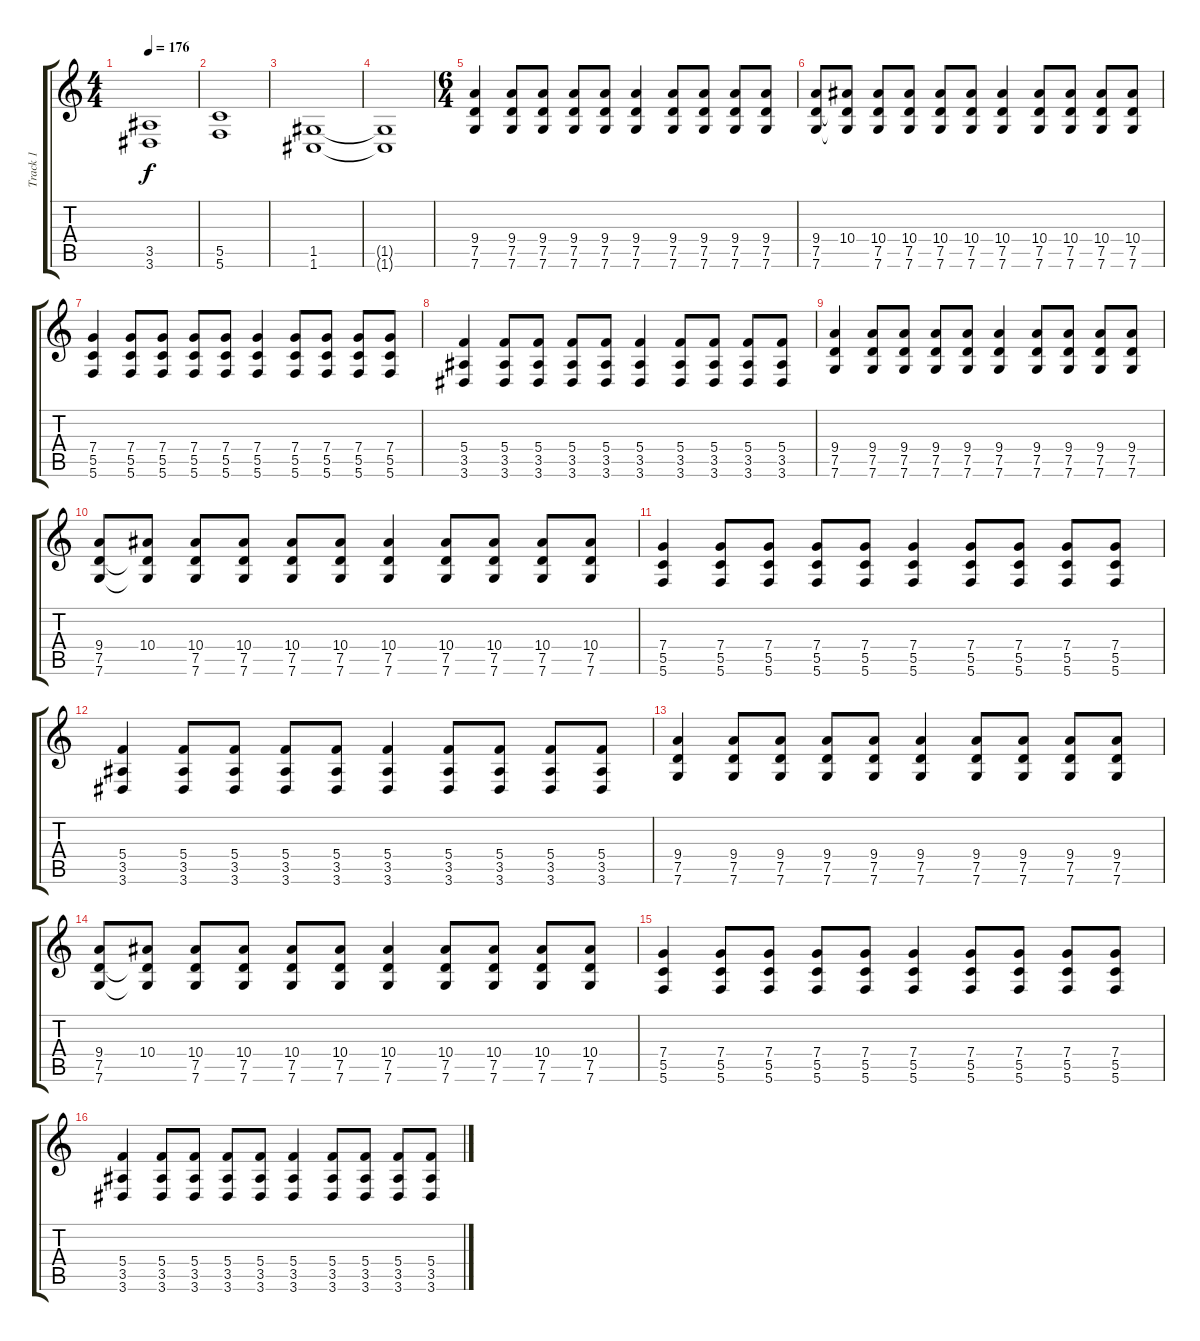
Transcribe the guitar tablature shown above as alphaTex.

\track ("Track 1" "Track 1") {instrument distortionguitar}
\staff {score tabs}
\tuning (D4 A3 F3 C3 G2 C2) {hide}
\ts (4 4)
\tempo 176
\clef g2
\ks c
(3.5 3.6).1{dy f} |
(5.5 5.6).1 |
(1.5 1.6).1 |
(1.5{t} 1.6{t}).1 |
\ts (6 4)
(9.4 7.5 7.6).4 (9.4 7.5 7.6).8 (9.4 7.5 7.6).8 (9.4 7.5 7.6).8 (9.4 7.5 7.6).8 (9.4 7.5 7.6).4 (9.4 7.5 7.6).8 (9.4 7.5 7.6).8 (9.4 7.5 7.6).8 (9.4 7.5 7.6).8 |
(9.4 7.5 7.6).8 (10.4 7.5{t} 7.6{t}).8 (10.4 7.5 7.6).8 (10.4 7.5 7.6).8 (10.4 7.5 7.6).8 (10.4 7.5 7.6).8 (10.4 7.5 7.6).4 (10.4 7.5 7.6).8 (10.4 7.5 7.6).8 (10.4 7.5 7.6).8 (10.4 7.5 7.6).8 |
(7.4 5.5 5.6).4 (7.4 5.5 5.6).8 (7.4 5.5 5.6).8 (7.4 5.5 5.6).8 (7.4 5.5 5.6).8 (7.4 5.5 5.6).4 (7.4 5.5 5.6).8 (7.4 5.5 5.6).8 (7.4 5.5 5.6).8 (7.4 5.5 5.6).8 |
(5.4 3.5 3.6).4 (5.4 3.5 3.6).8 (5.4 3.5 3.6).8 (5.4 3.5 3.6).8 (5.4 3.5 3.6).8 (5.4 3.5 3.6).4 (5.4 3.5 3.6).8 (5.4 3.5 3.6).8 (5.4 3.5 3.6).8 (5.4 3.5 3.6).8 |
(9.4 7.5 7.6).4 (9.4 7.5 7.6).8 (9.4 7.5 7.6).8 (9.4 7.5 7.6).8 (9.4 7.5 7.6).8 (9.4 7.5 7.6).4 (9.4 7.5 7.6).8 (9.4 7.5 7.6).8 (9.4 7.5 7.6).8 (9.4 7.5 7.6).8 |
(9.4 7.5 7.6).8 (10.4 7.5{t} 7.6{t}).8 (10.4 7.5 7.6).8 (10.4 7.5 7.6).8 (10.4 7.5 7.6).8 (10.4 7.5 7.6).8 (10.4 7.5 7.6).4 (10.4 7.5 7.6).8 (10.4 7.5 7.6).8 (10.4 7.5 7.6).8 (10.4 7.5 7.6).8 |
(7.4 5.5 5.6).4 (7.4 5.5 5.6).8 (7.4 5.5 5.6).8 (7.4 5.5 5.6).8 (7.4 5.5 5.6).8 (7.4 5.5 5.6).4 (7.4 5.5 5.6).8 (7.4 5.5 5.6).8 (7.4 5.5 5.6).8 (7.4 5.5 5.6).8 |
(5.4 3.5 3.6).4 (5.4 3.5 3.6).8 (5.4 3.5 3.6).8 (5.4 3.5 3.6).8 (5.4 3.5 3.6).8 (5.4 3.5 3.6).4 (5.4 3.5 3.6).8 (5.4 3.5 3.6).8 (5.4 3.5 3.6).8 (5.4 3.5 3.6).8 |
(9.4 7.5 7.6).4 (9.4 7.5 7.6).8 (9.4 7.5 7.6).8 (9.4 7.5 7.6).8 (9.4 7.5 7.6).8 (9.4 7.5 7.6).4 (9.4 7.5 7.6).8 (9.4 7.5 7.6).8 (9.4 7.5 7.6).8 (9.4 7.5 7.6).8 |
(9.4 7.5 7.6).8 (10.4 7.5{t} 7.6{t}).8 (10.4 7.5 7.6).8 (10.4 7.5 7.6).8 (10.4 7.5 7.6).8 (10.4 7.5 7.6).8 (10.4 7.5 7.6).4 (10.4 7.5 7.6).8 (10.4 7.5 7.6).8 (10.4 7.5 7.6).8 (10.4 7.5 7.6).8 |
(7.4 5.5 5.6).4 (7.4 5.5 5.6).8 (7.4 5.5 5.6).8 (7.4 5.5 5.6).8 (7.4 5.5 5.6).8 (7.4 5.5 5.6).4 (7.4 5.5 5.6).8 (7.4 5.5 5.6).8 (7.4 5.5 5.6).8 (7.4 5.5 5.6).8 |
(5.4 3.5 3.6).4 (5.4 3.5 3.6).8 (5.4 3.5 3.6).8 (5.4 3.5 3.6).8 (5.4 3.5 3.6).8 (5.4 3.5 3.6).4 (5.4 3.5 3.6).8 (5.4 3.5 3.6).8 (5.4 3.5 3.6).8 (5.4 3.5 3.6).8
